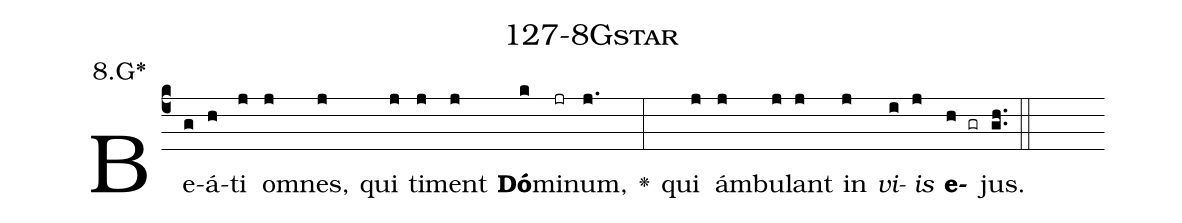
name: 127-8Gstar;
annotation: 8.G*;
%%
(c4)Be(g)á(h)ti(j) om(j)nes,(j) qui(j) ti(j)ment(j) <b>Dó</b>(k)mi(jr)num,(j.) <v>\greheightstar</v>(:) qui(j) ám(j)bu(j)lant(j) in(j) <i>vi</i>(i)<i>is</i>(j) <b>e</b>(h gr)jus.(gh..) (::)


%E(j) u(j) o(i) u(j) a(h) e.(gh..) (::)
